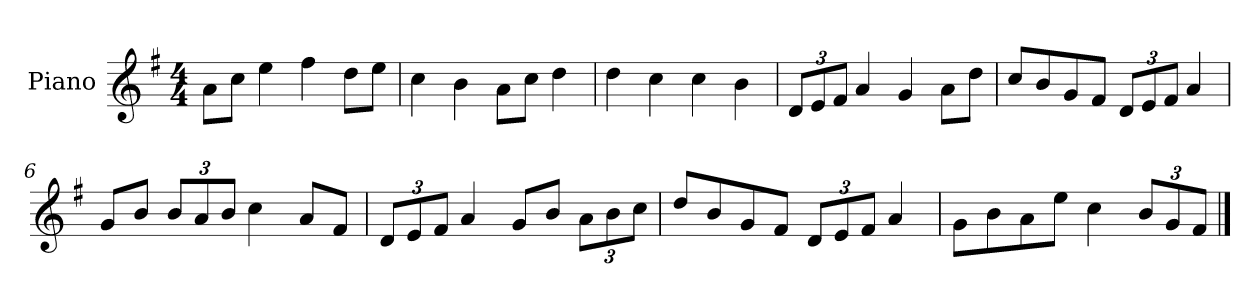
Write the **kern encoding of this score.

**kern
*part1
*staff1
*I"Piano
*I'P-no
*clefG2
*k[f#]
*M4/4
*MM90
=1
8a\L
8cc\J
4ee\
4ff#\
8dd\L
8ee\J
=2
4cc\
4b\
8a\L
8cc\J
4dd\
=3
4dd\
4cc\
4cc\
4b\
=4
*Xbrackettup
12d/L
12e/
12f#/J
4a/
4g/
8a\L
8dd\J
=5
8cc/L
8b/
8g/
8f#/J
12d/L
12e/
12f#/J
4a/
=6
8g/L
8b/J
12b/L
12a/
12b/J
4cc\
8a/L
8f#/J
!!LO:LB:g=z
=7
12d/L
12e/
12f#/J
4a/
8g/L
8b/J
12a\L
12b\
12cc\J
=8
8dd/L
8b/
8g/
8f#/J
12d/L
12e/
12f#/J
4a/
=9
8g\L
8b\
8a\
8ee\J
4cc\
12b/L
12g/
12f#/J
==
*-
